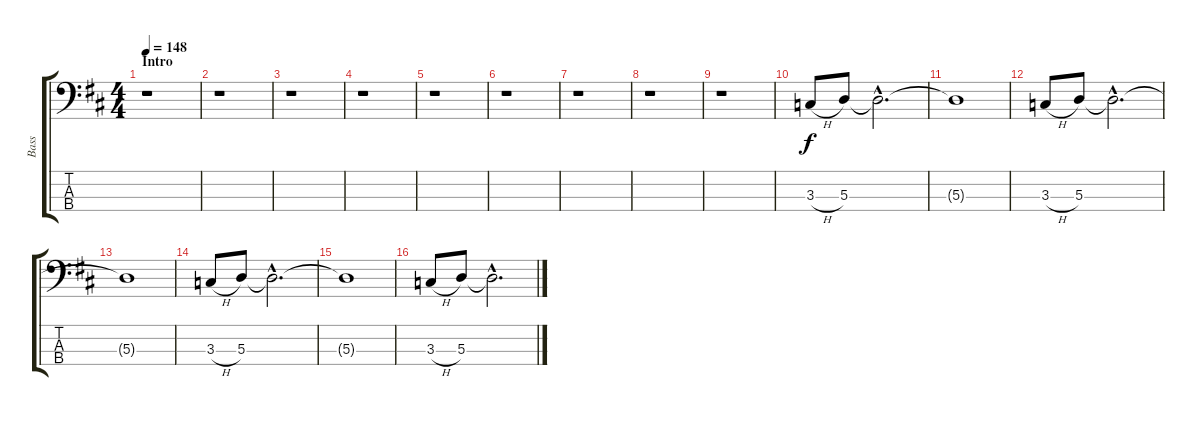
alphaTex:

\track ("Bass" "Bass") {instrument electricbasspick}
\staff {score tabs}
\tuning (G2 D2 A1 E1) {hide}
\ts (4 4)
\section ("" "Intro")
\tempo 148
\tempo 138
\tempo 148
\clef f4
\ks d
r.1{dy f instrument electricbasspick} |
r.1 |
r.1 |
r.1 |
r.1 |
r.1 |
r.1 |
r.1 |
r.1 |
3.3{h}.8 5.3.8 5.3{hac t}.2{d} |
5.3{t}.1 |
3.3{h}.8 5.3.8 5.3{hac t}.2{d} |
5.3{t}.1 |
3.3{h}.8 5.3.8 5.3{hac t}.2{d} |
5.3{t}.1 |
3.3{h}.8 5.3.8 5.3{hac t}.2{d}
